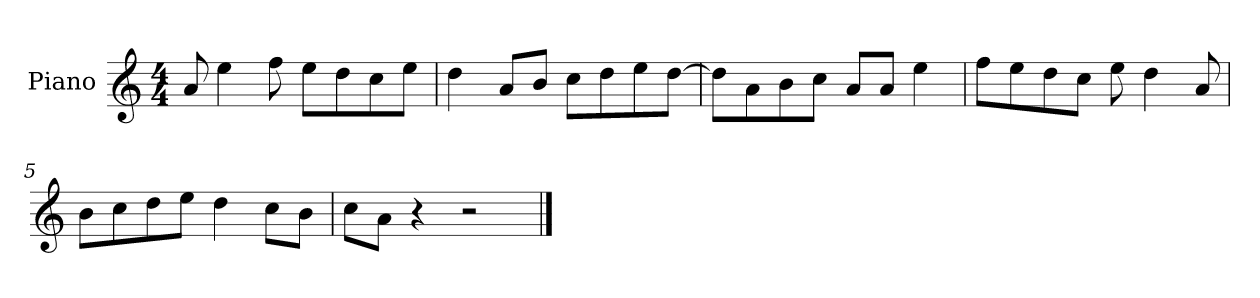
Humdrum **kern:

**kern
*part1
*staff1
*I"Piano
*I'P-no
*clefG2
*k[]
*M4/4
*MM90
=1
8a/
4ee\
8ff\
8ee\L
8dd\
8cc\
8ee\J
=2
4dd\
8a/L
8b/J
8cc\L
8dd\
8ee\
[8dd\J
=3
8dd\L]
8a\
8b\
8cc\J
8a/L
8a/J
4ee\
=4
8ff\L
8ee\
8dd\
8cc\J
8ee\
4dd\
8a/
=5
8b\L
8cc\
8dd\
8ee\J
4dd\
8cc\L
8b\J
!!LO:LB:g=z
=6
8cc\L
8a\J
4r
2r
==
*-
